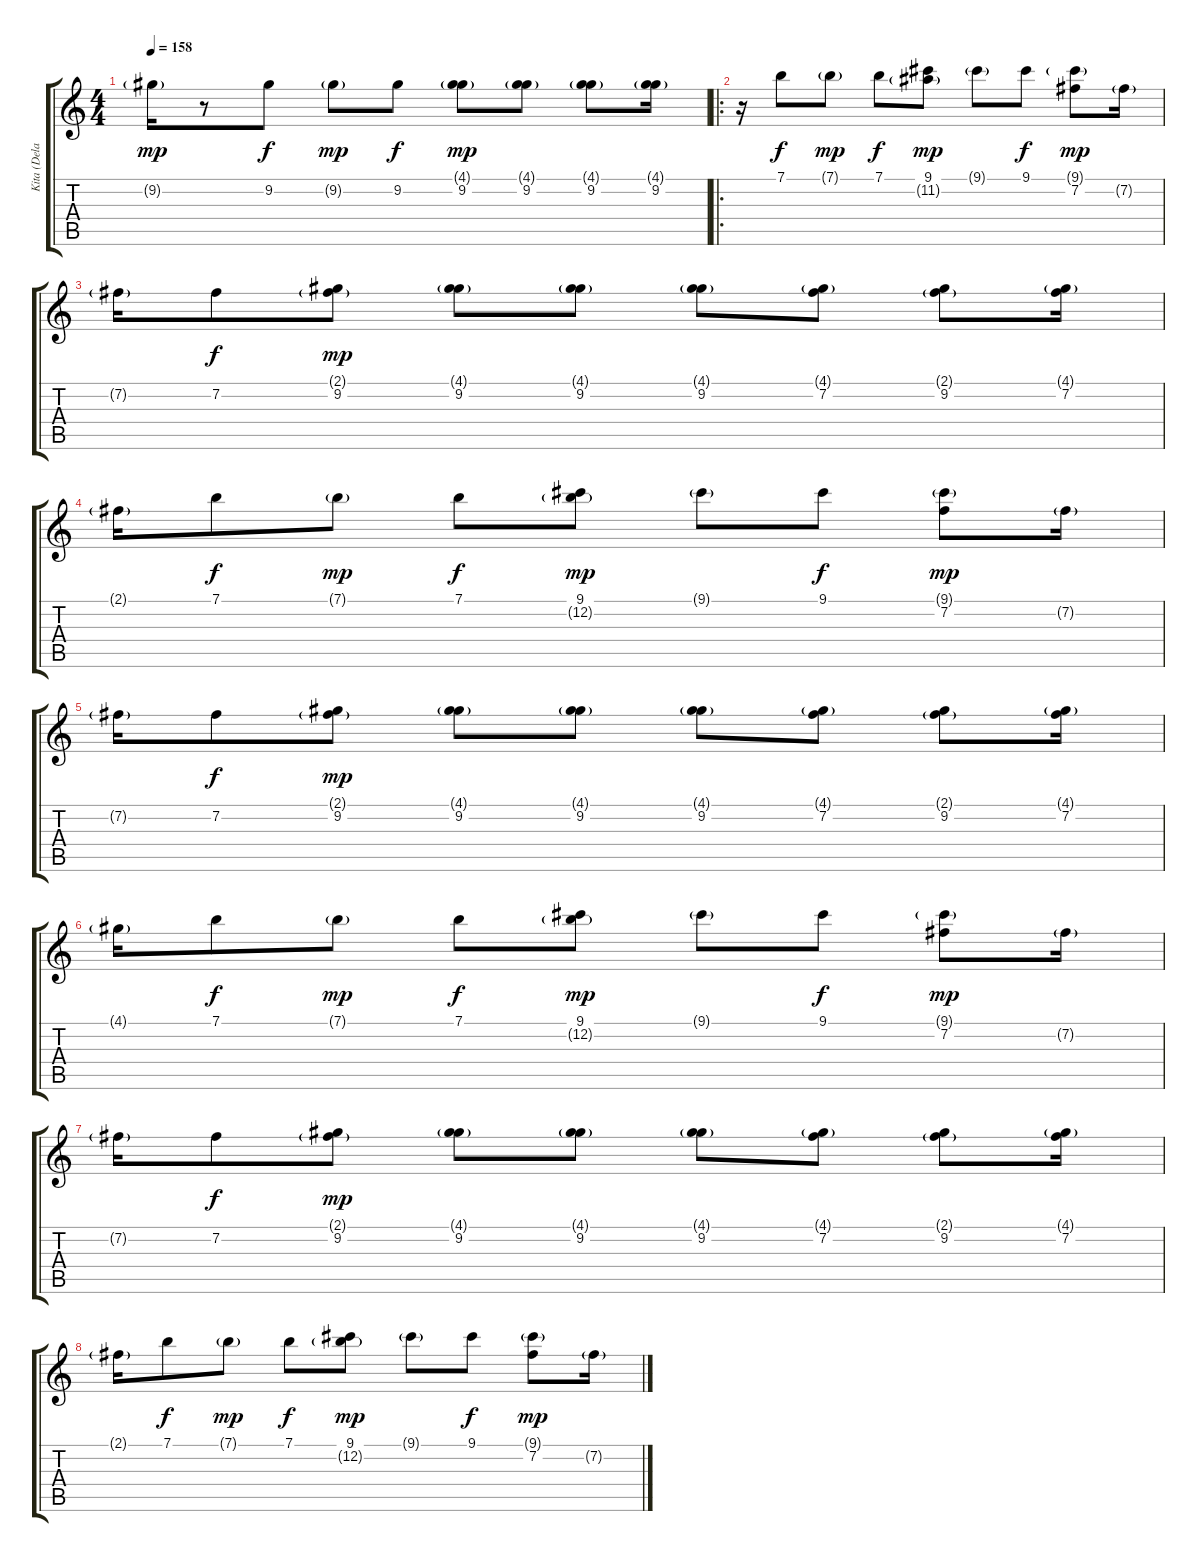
\track ("Kita (Delay)" "Kita (Dela") {instrument overdrivenguitar}
\staff {score tabs}
\tuning (E4 B3 G3 D3 A2 E2) {hide}
\ts (4 4)
\tempo 158
\clef g2
\ks c
9.2{g}.16{dy mp} r.8 9.2.8{dy f} 9.2{g}.8{dy mp} 9.2.8{dy f} (4.1{g} 9.2).8{dy mp} (4.1{g} 9.2).8 (4.1{g} 9.2).8 (4.1{g} 9.2).16 |
\ro
r.16 7.1.8{dy f} 7.1{g}.8{dy mp} 7.1.8{dy f} (9.1 11.2{g}).8{dy mp} 9.1{g}.8 9.1.8{dy f} (9.1{g} 7.2).8{dy mp} 7.2{g}.16 |
7.2{g}.16 7.2.8{dy f} (2.1{g} 9.2).8{dy mp} (4.1{g} 9.2).8 (4.1{g} 9.2).8 (4.1{g} 9.2).8 (4.1{g} 7.2).8 (2.1{g} 9.2).8 (4.1{g} 7.2).16 |
2.1{g}.16 7.1.8{dy f} 7.1{g}.8{dy mp} 7.1.8{dy f} (9.1 12.2{g}).8{dy mp} 9.1{g}.8 9.1.8{dy f} (9.1{g} 7.2).8{dy mp} 7.2{g}.16 |
7.2{g}.16 7.2.8{dy f} (2.1{g} 9.2).8{dy mp} (4.1{g} 9.2).8 (4.1{g} 9.2).8 (4.1{g} 9.2).8 (4.1{g} 7.2).8 (2.1{g} 9.2).8 (4.1{g} 7.2).16 |
4.1{g}.16 7.1.8{dy f} 7.1{g}.8{dy mp} 7.1.8{dy f} (9.1 12.2{g}).8{dy mp} 9.1{g}.8 9.1.8{dy f} (9.1{g} 7.2).8{dy mp} 7.2{g}.16 |
7.2{g}.16 7.2.8{dy f} (2.1{g} 9.2).8{dy mp} (4.1{g} 9.2).8 (4.1{g} 9.2).8 (4.1{g} 9.2).8 (4.1{g} 7.2).8 (2.1{g} 9.2).8 (4.1{g} 7.2).16 |
2.1{g}.16 7.1.8{dy f} 7.1{g}.8{dy mp} 7.1.8{dy f} (9.1 12.2{g}).8{dy mp} 9.1{g}.8 9.1.8{dy f} (9.1{g} 7.2).8{dy mp} 7.2{g}.16
